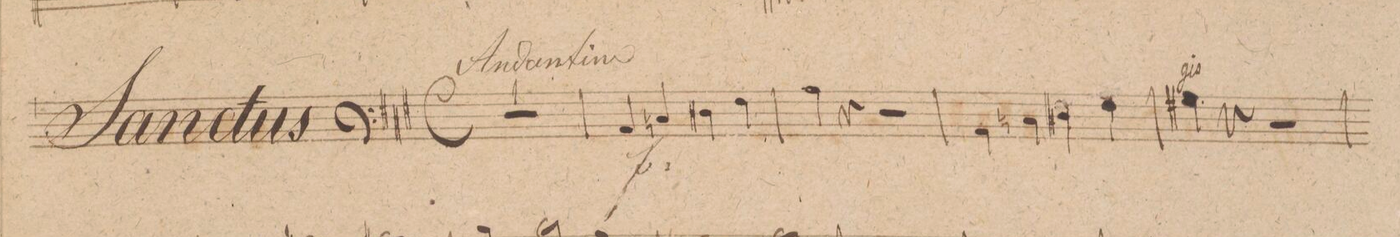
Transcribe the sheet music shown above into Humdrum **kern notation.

**kern	**dynam
*I"Trombone Baſso.	*
*clefF4	*
*k[f#c#g#]	*
*met(c)	*
*M4/4	*
1r	.
=2	=2
4AA/	f
4Cn/	.
4D#X\	.
4F#\	.
=3	=3
4A\	.
4r	.
2r	.
=4	=4
4AA\	.
4Cn\	.
4D#X\	.
4F#\	.
=5	=5
4G#X\	.
4r	.
2r	.
=6	=6
*-	*-
